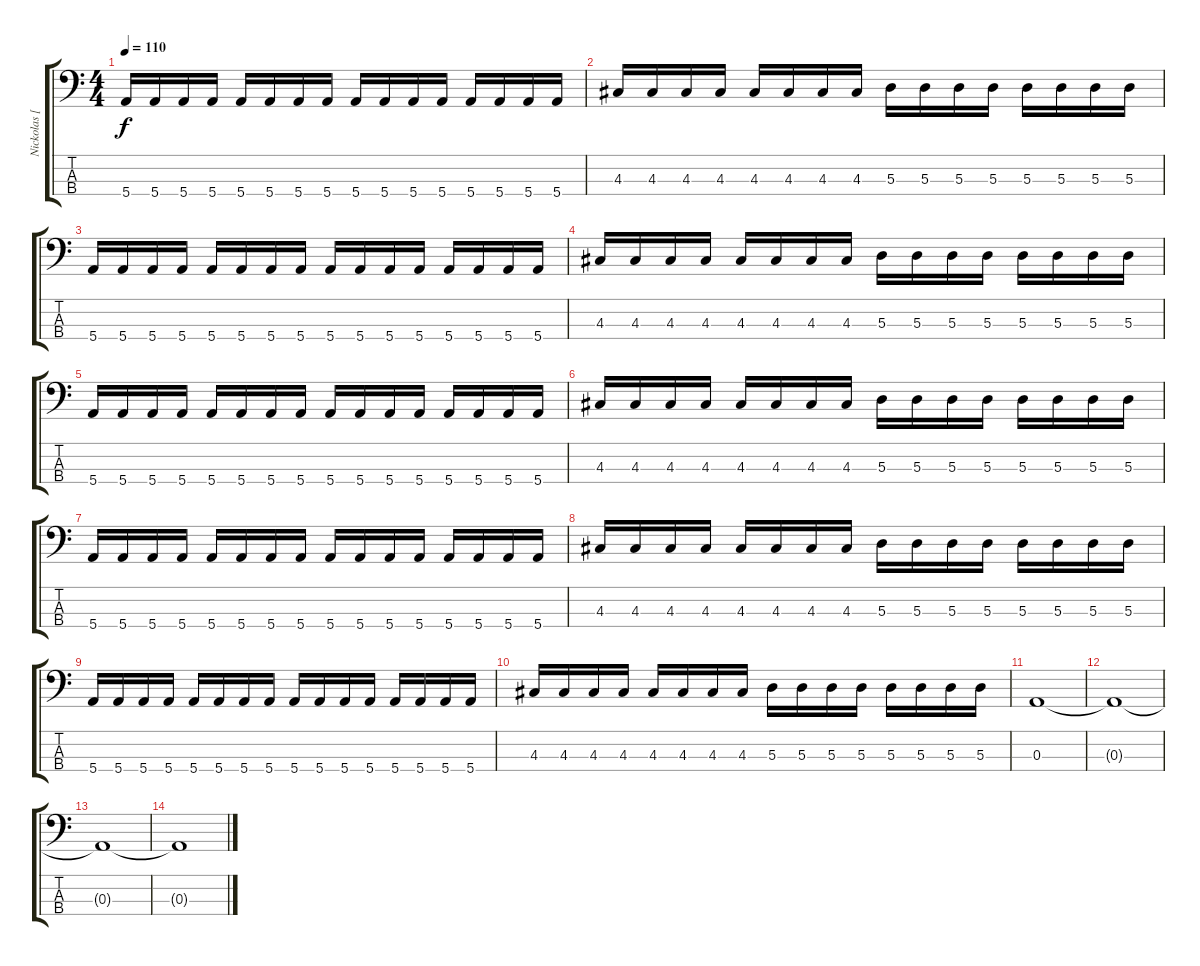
\track ("Nickolas [Bass]" "Nickolas [") {instrument electricbasspick}
\staff {score tabs}
\tuning (G2 D2 A1 E1) {hide}
\ts (4 4)
\tempo 110
\clef f4
\ks c
5.4.16{dy f} 5.4.16 5.4.16 5.4.16 5.4.16 5.4.16 5.4.16 5.4.16 5.4.16 5.4.16 5.4.16 5.4.16 5.4.16 5.4.16 5.4.16 5.4.16 |
4.3.16 4.3.16 4.3.16 4.3.16 4.3.16 4.3.16 4.3.16 4.3.16 5.3.16 5.3.16 5.3.16 5.3.16 5.3.16 5.3.16 5.3.16 5.3.16 |
5.4.16 5.4.16 5.4.16 5.4.16 5.4.16 5.4.16 5.4.16 5.4.16 5.4.16 5.4.16 5.4.16 5.4.16 5.4.16 5.4.16 5.4.16 5.4.16 |
4.3.16 4.3.16 4.3.16 4.3.16 4.3.16 4.3.16 4.3.16 4.3.16 5.3.16 5.3.16 5.3.16 5.3.16 5.3.16 5.3.16 5.3.16 5.3.16 |
5.4.16 5.4.16 5.4.16 5.4.16 5.4.16 5.4.16 5.4.16 5.4.16 5.4.16 5.4.16 5.4.16 5.4.16 5.4.16 5.4.16 5.4.16 5.4.16 |
4.3.16 4.3.16 4.3.16 4.3.16 4.3.16 4.3.16 4.3.16 4.3.16 5.3.16 5.3.16 5.3.16 5.3.16 5.3.16 5.3.16 5.3.16 5.3.16 |
5.4.16 5.4.16 5.4.16 5.4.16 5.4.16 5.4.16 5.4.16 5.4.16 5.4.16 5.4.16 5.4.16 5.4.16 5.4.16 5.4.16 5.4.16 5.4.16 |
4.3.16 4.3.16 4.3.16 4.3.16 4.3.16 4.3.16 4.3.16 4.3.16 5.3.16 5.3.16 5.3.16 5.3.16 5.3.16 5.3.16 5.3.16 5.3.16 |
5.4.16 5.4.16 5.4.16 5.4.16 5.4.16 5.4.16 5.4.16 5.4.16 5.4.16 5.4.16 5.4.16 5.4.16 5.4.16 5.4.16 5.4.16 5.4.16 |
4.3.16 4.3.16 4.3.16 4.3.16 4.3.16 4.3.16 4.3.16 4.3.16 5.3.16 5.3.16 5.3.16 5.3.16 5.3.16 5.3.16 5.3.16 5.3.16 |
0.3.1{volume 0} |
0.3{t}.1 |
0.3{t}.1 |
0.3{t}.1
